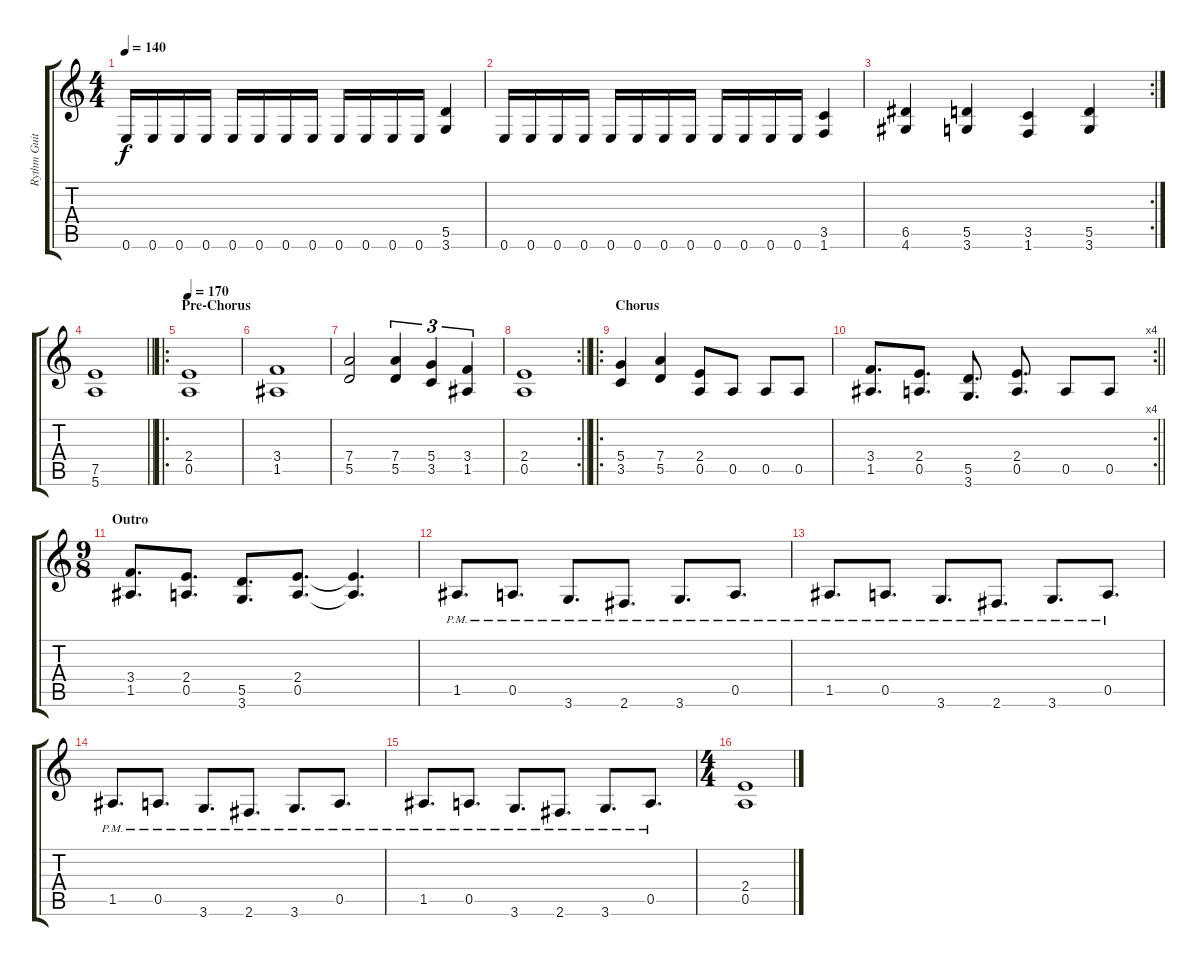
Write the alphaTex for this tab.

\track ("Rythm Guitar" "Rythm Guit") {instrument distortionguitar}
\staff {score tabs}
\tuning (E4 B3 G3 D3 A2 E2) {hide}
\ts (4 4)
\tempo 140
\clef g2
\ks c
0.6.16{dy f} 0.6.16 0.6.16 0.6.16 0.6.16 0.6.16 0.6.16 0.6.16 0.6.16 0.6.16 0.6.16 0.6.16 (5.5 3.6).4 |
0.6.16 0.6.16 0.6.16 0.6.16 0.6.16 0.6.16 0.6.16 0.6.16 0.6.16 0.6.16 0.6.16 0.6.16 (3.5 1.6).4 |
\rc 2
(6.5 4.6).4 (5.5 3.6).4 (3.5 1.6).4 (5.5 3.6).4 |
\barLineRight lightlight
(7.5 5.6).1 |
\ro
\section ("" "Pre-Chorus")
\tempo 170
(2.4 0.5).1 |
(3.4 1.5).1 |
(7.4 5.5).2 (7.4 5.5).4{tu (3 2)} (5.4 3.5).4{tu (3 2)} (3.4 1.5).4{tu (3 2)} |
\rc 2
\barLineRight lightlight
(2.4 0.5).1 |
\ro
\section ("" "Chorus")
(5.4 3.5).4 (7.4 5.5).4 (2.4 0.5).8 0.5.8 0.5.8 0.5.8 |
\rc 4
\barLineRight lightlight
(3.4 1.5).8{d} (2.4 0.5).8{d} (5.5 3.6).8{d} (2.4 0.5).8{d} 0.5.8 0.5.8 |
\ts (9 8)
\section ("" "Outro")
(3.4 1.5).8{d} (2.4 0.5).8{d} (5.5 3.6).8{d} (2.4 0.5).8{d} (2.4{t} 0.5{t}).4{d} |
1.5{pm}.8{d} 0.5{pm}.8{d} 3.6{pm}.8{d} 2.6{pm}.8{d} 3.6{pm}.8{d} 0.5{pm}.8{d} |
1.5{pm}.8{d} 0.5{pm}.8{d} 3.6{pm}.8{d} 2.6{pm}.8{d} 3.6{pm}.8{d} 0.5{pm}.8{d} |
1.5{pm}.8{d} 0.5{pm}.8{d} 3.6{pm}.8{d} 2.6{pm}.8{d} 3.6{pm}.8{d} 0.5{pm}.8{d} |
1.5{pm}.8{d} 0.5{pm}.8{d} 3.6{pm}.8{d} 2.6{pm}.8{d} 3.6{pm}.8{d} 0.5{pm}.8{d} |
\ts (4 4)
(2.4 0.5).1
